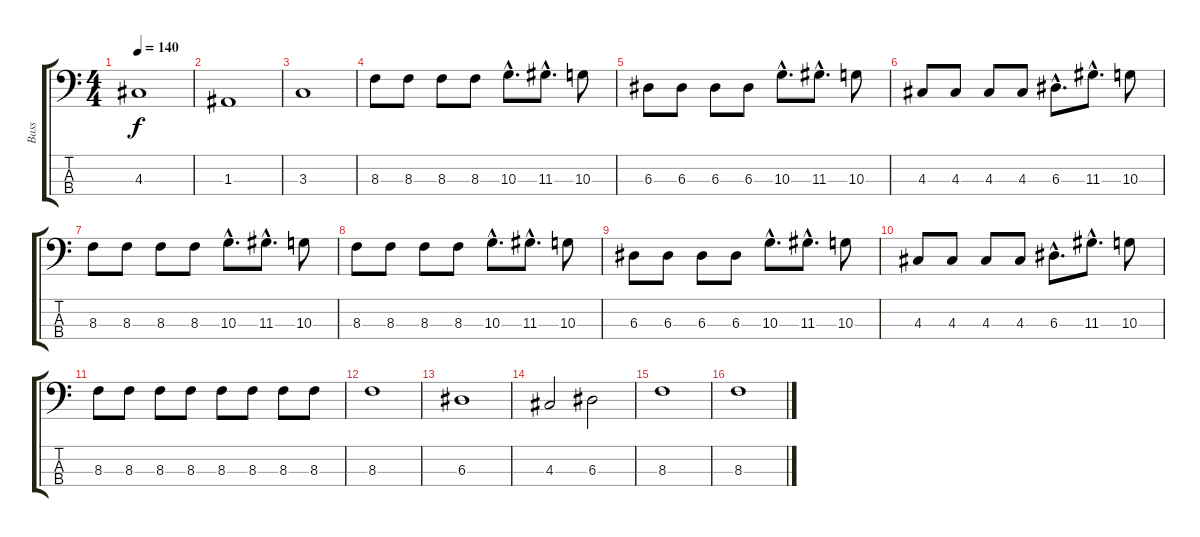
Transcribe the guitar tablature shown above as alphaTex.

\track ("Bass" "Bass") {instrument electricbasspick}
\staff {score tabs}
\tuning (G2 D2 A1 E1) {hide}
\ts (4 4)
\tempo 140
\clef f4
\ks c
4.3.1{dy f} |
1.3.1 |
3.3.1 |
8.3.8 8.3.8 8.3.8 8.3.8 10.3{hac}.8{d} 11.3{hac}.8{d} 10.3.8 |
6.3.8 6.3.8 6.3.8 6.3.8 10.3{hac}.8{d} 11.3{hac}.8{d} 10.3.8 |
4.3.8 4.3.8 4.3.8 4.3.8 6.3{hac}.8{d} 11.3{hac}.8{d} 10.3.8 |
8.3.8 8.3.8 8.3.8 8.3.8 10.3{hac}.8{d} 11.3{hac}.8{d} 10.3.8 |
8.3.8 8.3.8 8.3.8 8.3.8 10.3{hac}.8{d} 11.3{hac}.8{d} 10.3.8 |
6.3.8 6.3.8 6.3.8 6.3.8 10.3{hac}.8{d} 11.3{hac}.8{d} 10.3.8 |
4.3.8 4.3.8 4.3.8 4.3.8 6.3{hac}.8{d} 11.3{hac}.8{d} 10.3.8 |
8.3.8 8.3.8 8.3.8 8.3.8 8.3.8 8.3.8 8.3.8 8.3.8 |
8.3.1 |
6.3.1 |
4.3.2 6.3.2 |
8.3.1 |
8.3.1
